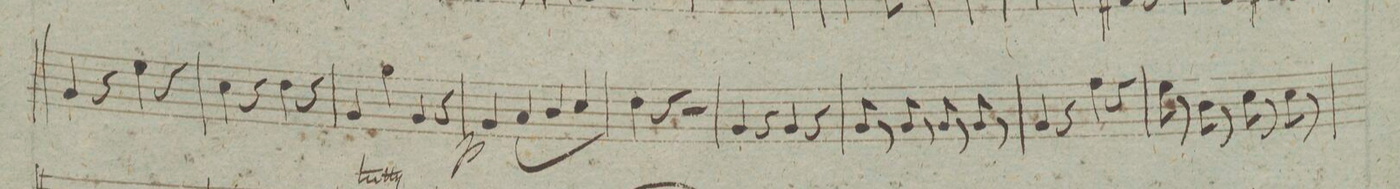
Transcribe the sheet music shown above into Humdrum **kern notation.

**kern	**dynam
*I"Baſso	*
*clefF4	*
*k[f#c#g#d#]	*
*met(c|)	*
*M2/2	*
4BB/	.
4r	.
4G#\	.
4r	.
=62	=62
4E\	.
4r	.
4F#\	.
4r	.
=63	=63
4BB/	.
4B\	.
4BB/	.
4r	.
=64	=64
(<4BB/	p
4C#/	.
4D#/	.
4E/	.
=65	=65
4F#\)	.
4r	.
2r	.
=66	=66
4BB/	.
4r	.
4BB/	.
4r	.
=67	=67
8BB/	.
8r	.
8BB/	.
8r	.
8BB/	.
8r	.
8BB/	.
8r	.
=68	=68
4BB/	.
4r	.
4A\	.
4r	.
=69	=69
8G#\	.
8r	.
8D#\	.
8r	.
8E\	.
8r	.
8E\	.
8r	.
=70	=70
*-	*-
